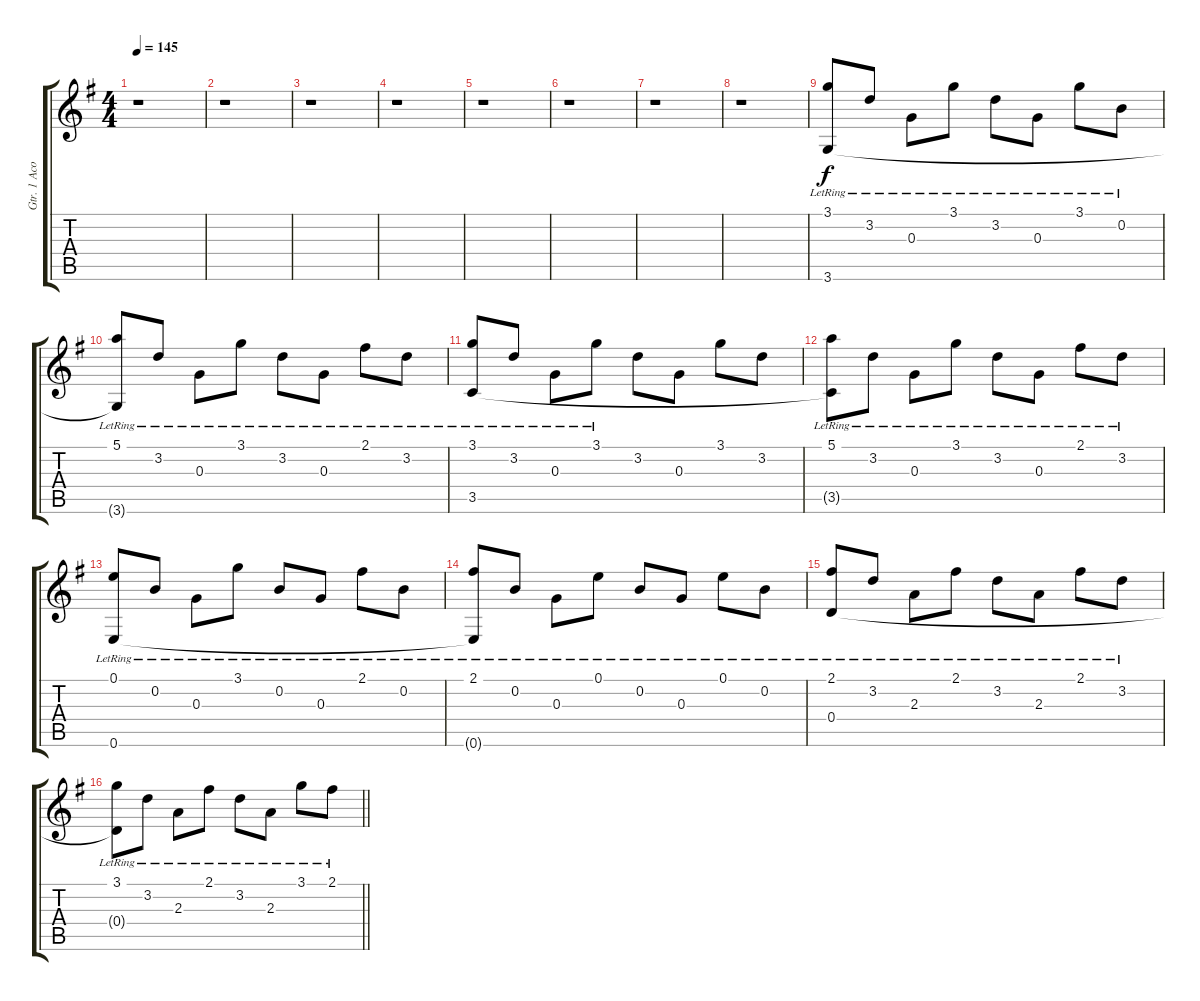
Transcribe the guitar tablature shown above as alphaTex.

\track ("Gtr. 1 Acoustic" "Gtr. 1 Aco") {instrument acousticguitarsteel}
\staff {score tabs}
\tuning (E4 B3 G3 D3 A2 E2) {hide}
\ts (4 4)
\tempo 145
\clef g2
\ks g
r.1{dy f} |
r.1 |
r.1 |
r.1 |
r.1 |
r.1 |
r.1 |
r.1 |
(3.1{lr} 3.6{lr}).8 3.2{lr}.8 0.3{lr}.8 3.1{lr}.8 3.2{lr}.8 0.3{lr}.8 3.1{lr}.8 0.2{lr}.8 |
(5.1{lr} 3.6{t}).8 3.2{lr}.8 0.3{lr}.8 3.1{lr}.8 3.2{lr}.8 0.3{lr}.8 2.1{lr}.8 3.2{lr}.8 |
(3.1{lr} 3.5{lr}).8 3.2{lr}.8 0.3{lr}.8 3.1{lr}.8 3.2.8 0.3.8 3.1.8 3.2.8 |
(5.1{lr} 3.5{t}).8 3.2{lr}.8 0.3{lr}.8 3.1{lr}.8 3.2{lr}.8 0.3{lr}.8 2.1{lr}.8 3.2{lr}.8 |
(0.1{lr} 0.6{lr}).8 0.2{lr}.8 0.3{lr}.8 3.1{lr}.8 0.2{lr}.8 0.3{lr}.8 2.1{lr}.8 0.2{lr}.8 |
(2.1{lr} 0.6{t}).8 0.2{lr}.8 0.3{lr}.8 0.1{lr}.8 0.2{lr}.8 0.3{lr}.8 0.1{lr}.8 0.2{lr}.8 |
(2.1{lr} 0.4{lr}).8 3.2{lr}.8 2.3{lr}.8 2.1{lr}.8 3.2{lr}.8 2.3{lr}.8 2.1{lr}.8 3.2{lr}.8 |
\barLineRight lightlight
(3.1{lr} 0.4{t}).8 3.2{lr}.8 2.3{lr}.8 2.1{lr}.8 3.2{lr}.8 2.3{lr}.8 3.1{lr}.8 2.1{lr}.8
